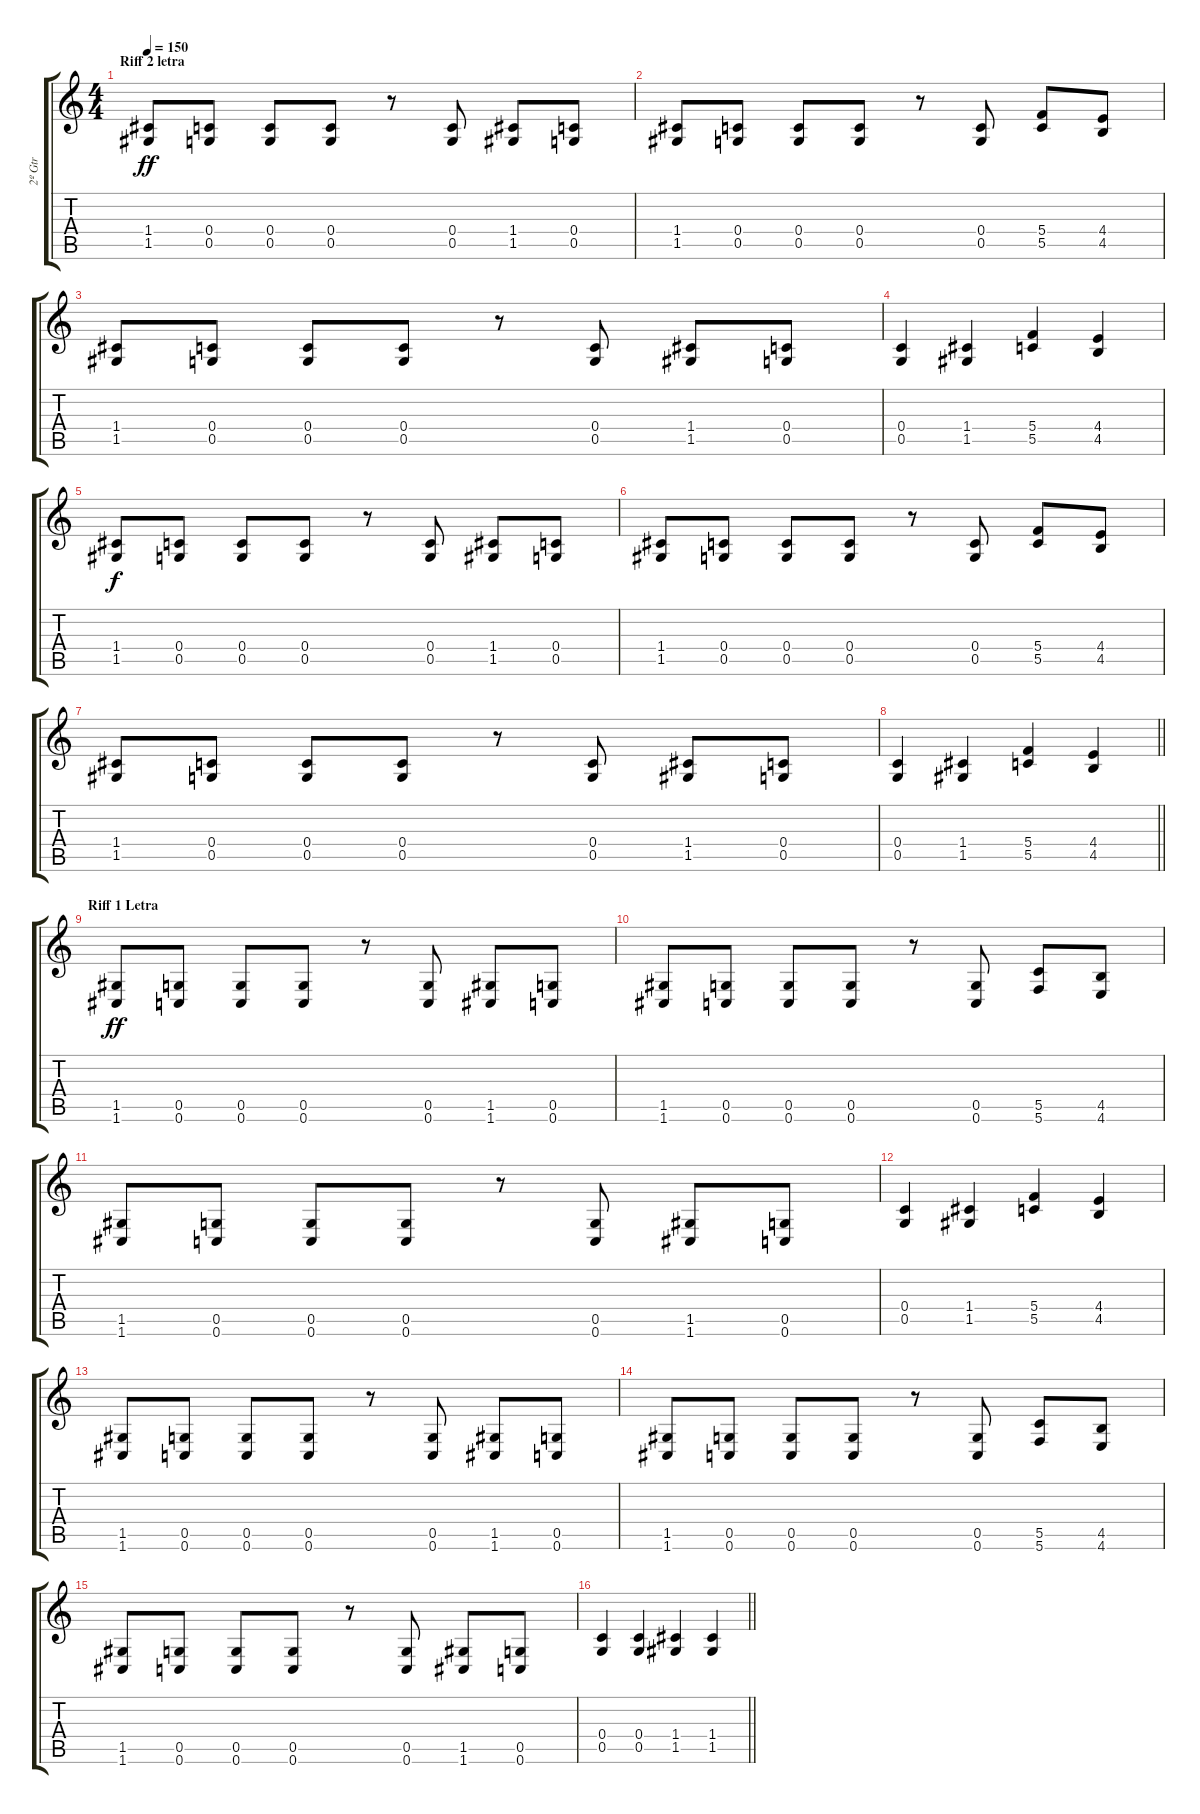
\track ("2º Gtr" "2º Gtr") {instrument distortionguitar}
\staff {score tabs}
\tuning (D4 A3 F3 C3 G2 C2) {hide}
\ts (4 4)
\section ("" "Riff 2 letra")
\tempo 150
\clef g2
\ks c
(1.4 1.5).8{dy ff} (0.4 0.5).8 (0.4 0.5).8 (0.4 0.5).8 r.8 (0.4 0.5).8 (1.4 1.5).8 (0.4 0.5).8 |
(1.4 1.5).8 (0.4 0.5).8 (0.4 0.5).8 (0.4 0.5).8 r.8 (0.4 0.5).8 (5.4 5.5).8 (4.4 4.5).8 |
(1.4 1.5).8 (0.4 0.5).8 (0.4 0.5).8 (0.4 0.5).8 r.8 (0.4 0.5).8 (1.4 1.5).8 (0.4 0.5).8 |
(0.4 0.5).4 (1.4 1.5).4 (5.4 5.5).4 (4.4 4.5).4 |
(1.4 1.5).8{dy f} (0.4 0.5).8 (0.4 0.5).8 (0.4 0.5).8 r.8 (0.4 0.5).8 (1.4 1.5).8 (0.4 0.5).8 |
(1.4 1.5).8 (0.4 0.5).8 (0.4 0.5).8 (0.4 0.5).8 r.8 (0.4 0.5).8 (5.4 5.5).8 (4.4 4.5).8 |
(1.4 1.5).8 (0.4 0.5).8 (0.4 0.5).8 (0.4 0.5).8 r.8 (0.4 0.5).8 (1.4 1.5).8 (0.4 0.5).8 |
\barLineRight lightlight
(0.4 0.5).4 (1.4 1.5).4 (5.4 5.5).4 (4.4 4.5).4 |
\section ("" "Riff 1 Letra")
(1.5 1.6).8{dy ff} (0.5 0.6).8 (0.5 0.6).8 (0.5 0.6).8 r.8 (0.5 0.6).8 (1.5 1.6).8 (0.5 0.6).8 |
(1.5 1.6).8 (0.5 0.6).8 (0.5 0.6).8 (0.5 0.6).8 r.8 (0.5 0.6).8 (5.5 5.6).8 (4.5 4.6).8 |
(1.5 1.6).8 (0.5 0.6).8 (0.5 0.6).8 (0.5 0.6).8 r.8 (0.5 0.6).8 (1.5 1.6).8 (0.5 0.6).8 |
(0.4 0.5).4 (1.4 1.5).4 (5.4 5.5).4 (4.4 4.5).4 |
(1.5 1.6).8 (0.5 0.6).8 (0.5 0.6).8 (0.5 0.6).8 r.8 (0.5 0.6).8 (1.5 1.6).8 (0.5 0.6).8 |
(1.5 1.6).8 (0.5 0.6).8 (0.5 0.6).8 (0.5 0.6).8 r.8 (0.5 0.6).8 (5.5 5.6).8 (4.5 4.6).8 |
(1.5 1.6).8 (0.5 0.6).8 (0.5 0.6).8 (0.5 0.6).8 r.8 (0.5 0.6).8 (1.5 1.6).8 (0.5 0.6).8 |
\barLineRight lightlight
(0.4 0.5).4 (0.4 0.5).4 (1.4 1.5).4 (1.4 1.5).4
